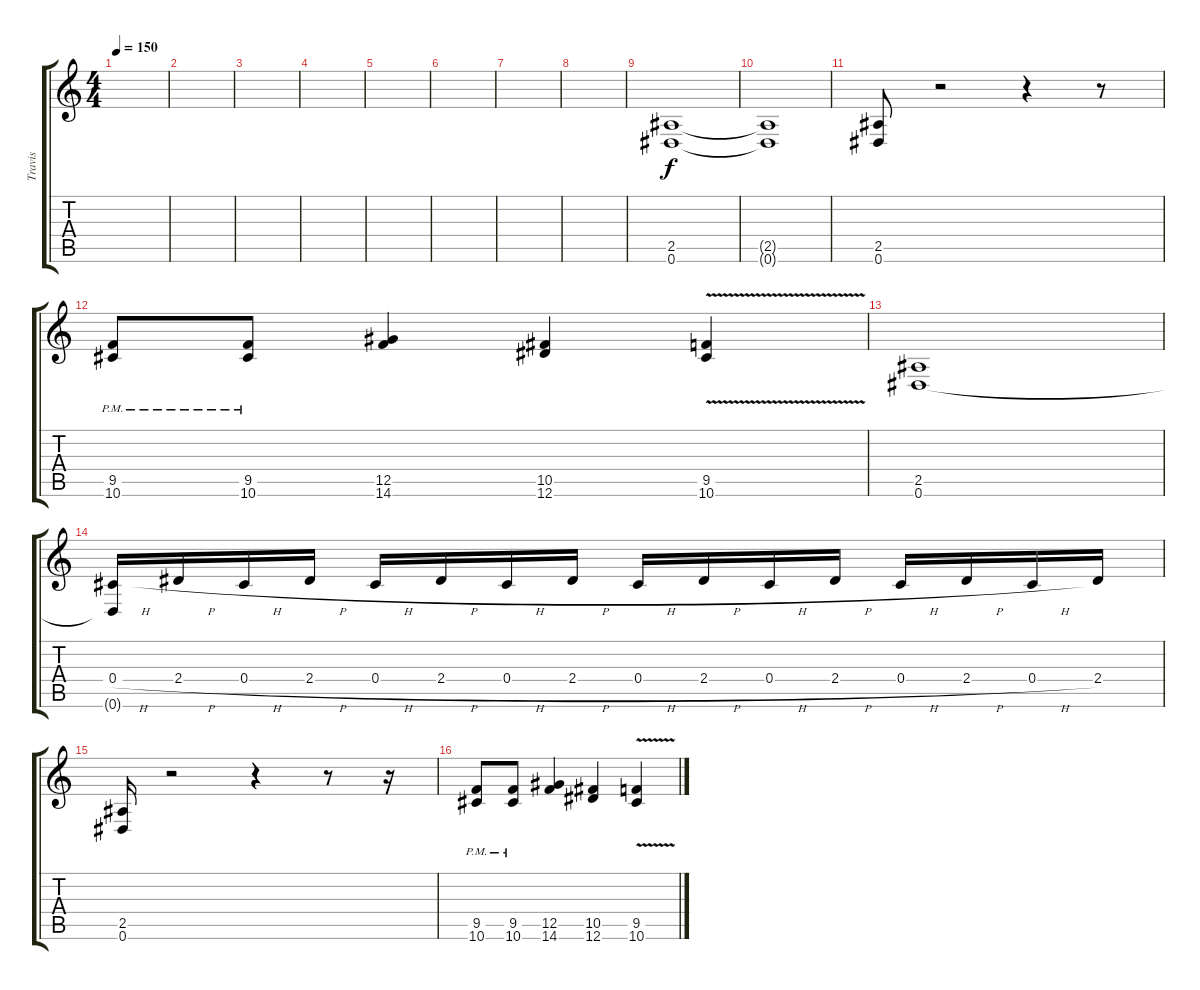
\track ("Travis" "Travis") {instrument distortionguitar}
\staff {score tabs}
\tuning (Eb4 Bb3 Gb3 Db3 Ab2 Eb2) {hide}
\ts (4 4)
\tempo 150
\clef g2
\ks c
|
|
|
|
|
|
|
|
(2.5 0.6).1 |
(2.5{t} 0.6{t}).1 |
(2.5 0.6).8 r.2 r.4 r.8 |
(9.5{pm} 10.6{pm}).8 (9.5{pm} 10.6{pm}).8 (12.5 14.6).4 (10.5 12.6).4 (9.5{v} 10.6{v}).4 |
(2.5 0.6).1 |
(0.4{h} 0.6{t}).16 2.4{h}.16 0.4{h}.16 2.4{h}.16 0.4{h}.16 2.4{h}.16 0.4{h}.16 2.4{h}.16 0.4{h}.16 2.4{h}.16 0.4{h}.16 2.4{h}.16 0.4{h}.16 2.4{h}.16 0.4{h}.16 2.4.16 |
(2.5 0.6).16 r.2 r.4 r.8 r.16 |
(9.5{pm} 10.6{pm}).8 (9.5{pm} 10.6{pm}).8 (12.5 14.6).4 (10.5 12.6).4 (9.5{v} 10.6{v}).4
